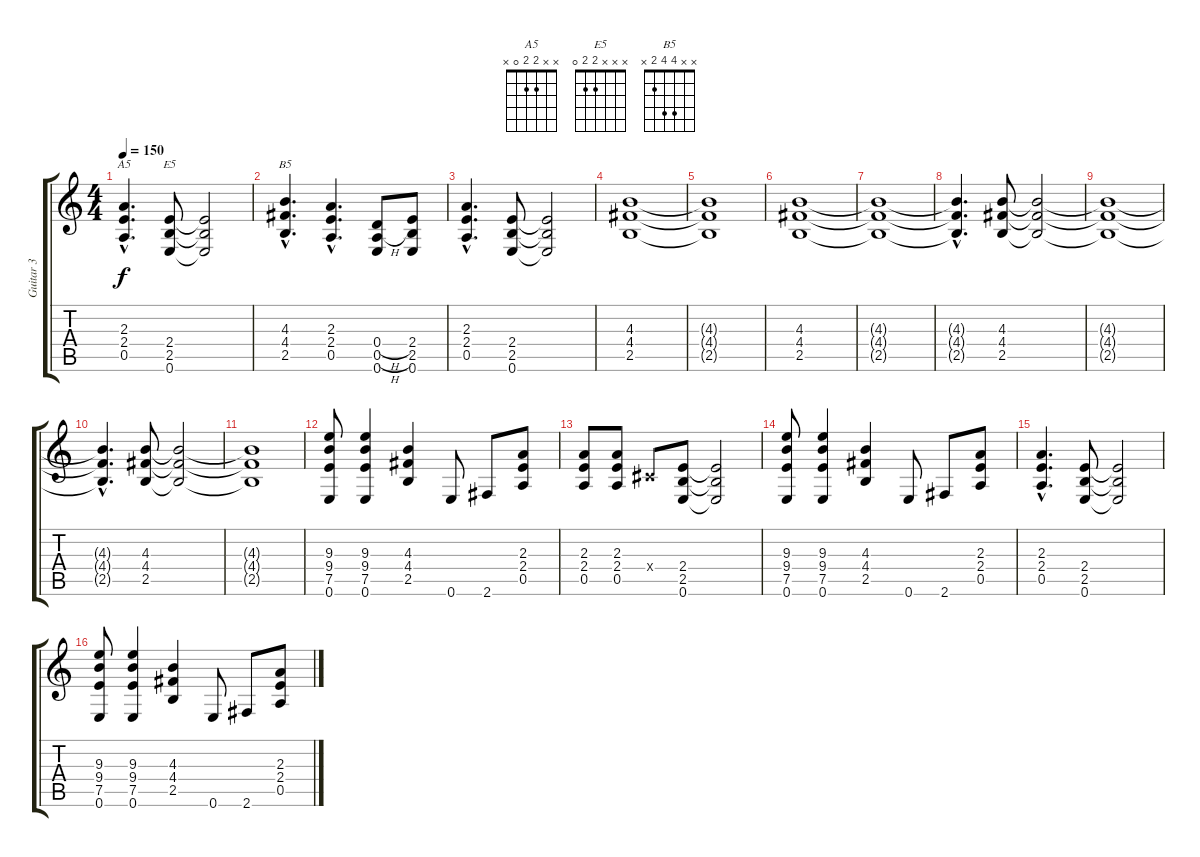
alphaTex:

\track ("Guitar 3" "Guitar 3") {instrument distortionguitar}
\staff {score tabs}
\tuning (E4 B3 G3 D3 A2 E2) {hide}
\chord ("A5" x x 2 2 0 x)
\chord ("E5" x x x 2 2 0)
\chord ("B5" x x 4 4 2 x)
\ts (4 4)
\tempo 150
\clef g2
\ks c
(2.3{hac} 2.4{hac} 0.5{hac}).4{d ch "A5" dy f} (2.4 2.5 0.6).8{ch "E5"} (2.4{t} 2.5{t} 0.6{t}).2 |
(4.3{hac} 4.4{hac} 2.5{hac}).4{d ch "B5"} (2.3{hac} 2.4{hac} 0.5{hac}).4{d} (0.4{h} 0.5{h} 0.6).8 (2.4 2.5 0.6).8 |
(2.3{hac} 2.4{hac} 0.5{hac}).4{d} (2.4 2.5 0.6).8 (2.4{t} 2.5{t} 0.6{t}).2 |
(4.3 4.4 2.5).1 |
(4.3{t} 4.4{t} 2.5{t}).1 |
(4.3 4.4 2.5).1 |
(4.3{t} 4.4{t} 2.5{t}).1 |
(4.3{hac t} 4.4{hac t} 2.5{hac t}).4{d} (4.3 4.4 2.5).8 (4.3{t} 4.4{t} 2.5{t}).2 |
(4.3{t} 4.4{t} 2.5{t}).1 |
(4.3{hac t} 4.4{hac t} 2.5{hac t}).4{d} (4.3 4.4 2.5).8 (4.3{t} 4.4{t} 2.5{t}).2 |
(4.3{t} 4.4{t} 2.5{t}).1 |
(9.3 9.4 7.5 0.6).8 (9.3 9.4 7.5 0.6).4 (4.3 4.4 2.5).4 0.6.8 2.6.8 (2.3 2.4 0.5).8 |
(2.3 2.4 0.5).8 (2.3 2.4 0.5).8 -1.4{x}.8 (2.4 2.5 0.6).8 (2.4{t} 2.5{t} 0.6{t}).2 |
(9.3 9.4 7.5 0.6).8 (9.3 9.4 7.5 0.6).4 (4.3 4.4 2.5).4 0.6.8 2.6.8 (2.3 2.4 0.5).8 |
(2.3{hac} 2.4{hac} 0.5{hac}).4{d} (2.4 2.5 0.6).8 (2.4{t} 2.5{t} 0.6{t}).2 |
(9.3 9.4 7.5 0.6).8 (9.3 9.4 7.5 0.6).4 (4.3 4.4 2.5).4 0.6.8 2.6.8 (2.3 2.4 0.5).8
